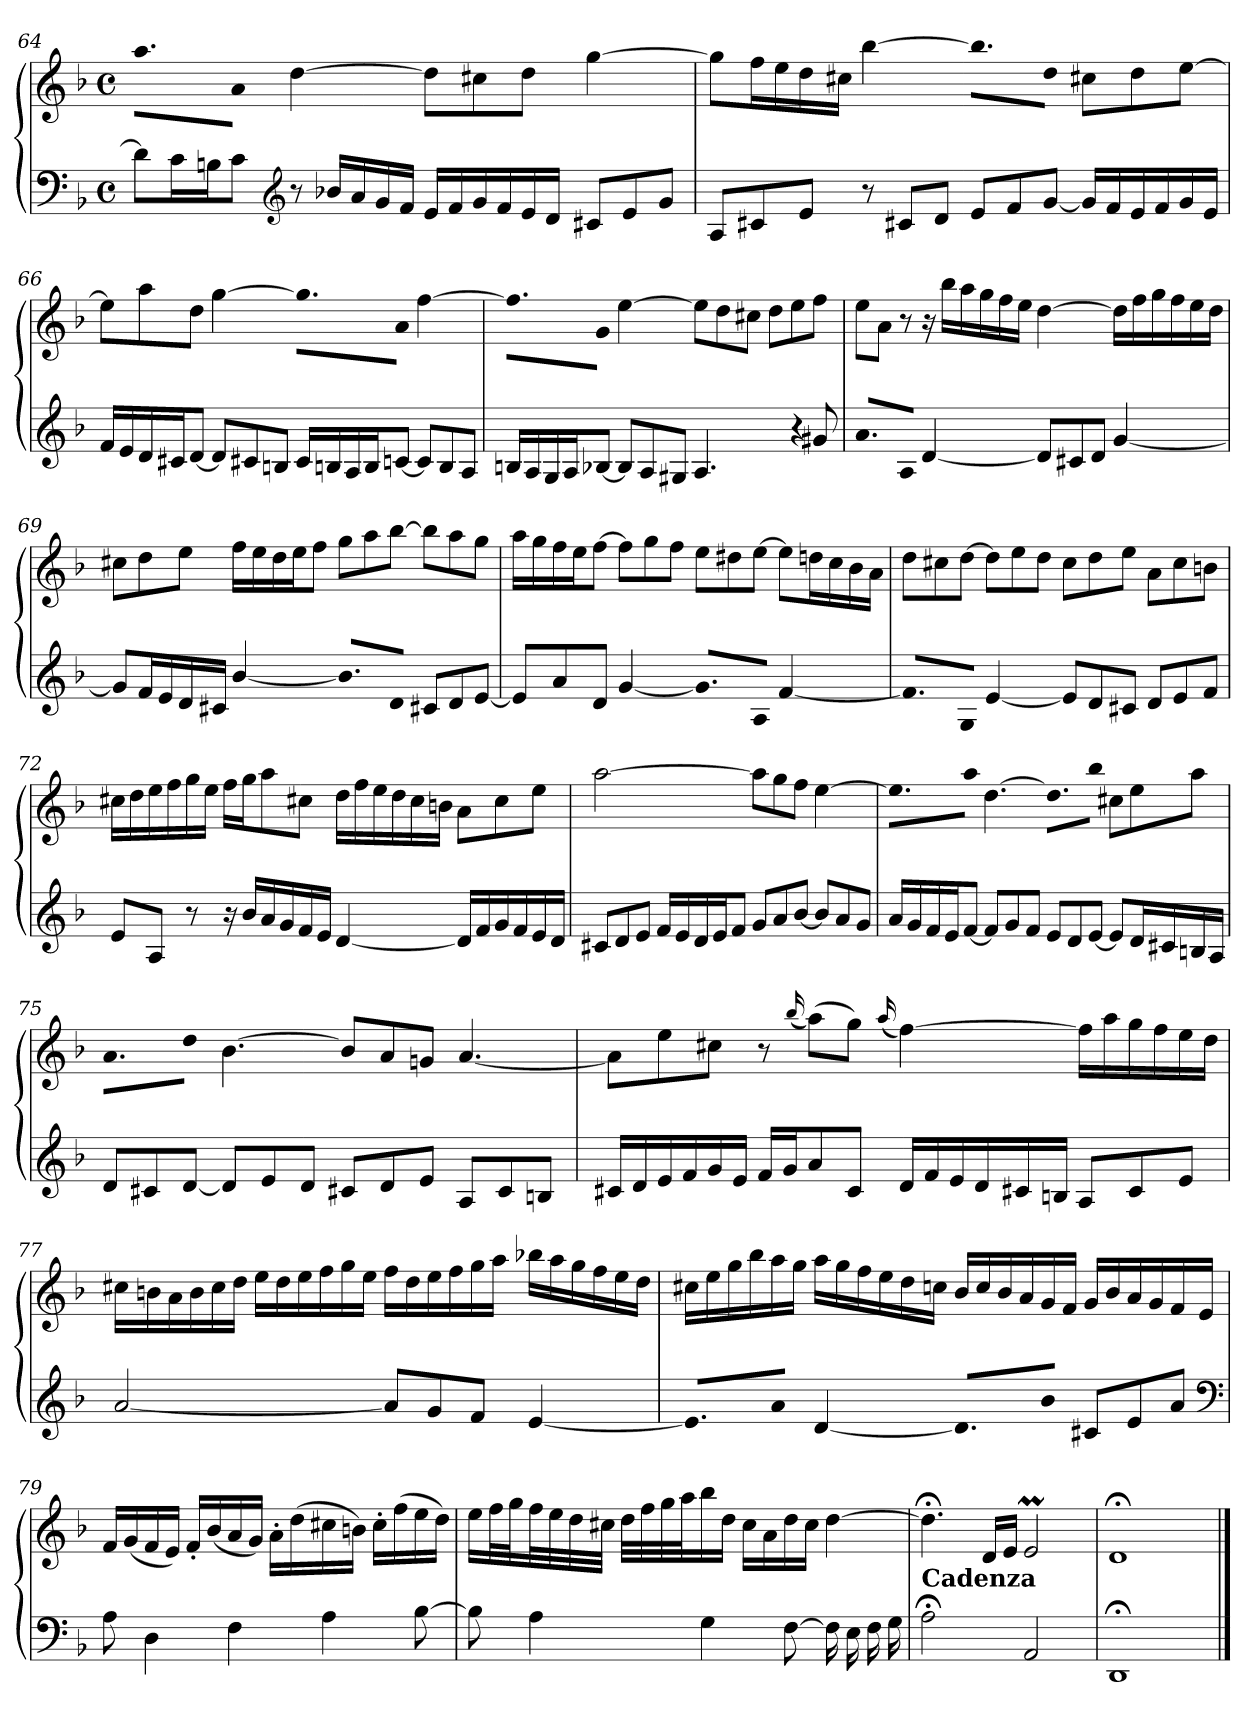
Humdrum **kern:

**kern	**kern
*part2	*part1
*staff2	*staff1
*clefF4	*clefG2
*k[b-]	*k[b-]
*d:	*d:
*M4/4	*M4/4
*met(c)	*met(c)
*Xtuplet	*Xtuplet
=64	=64
!	!LO:N:vis=8.
12dL]	6aaL
24cL	.
24BnJ	.
!	!LO:N:vis=16
12cJ	12aJk
*clefG2	*
12r	[4dd
24b-XLL	.
24a	.
24g	.
24fJJ	.
24eLL	12ddL]
24f	.
24g	12cc#X
24f	.
24e	12ddJ
24dJJ	.
12c#XL	[4gg
12e	.
12gJ	.
=65	=65
12AL	12ggL]
12c#X	24ffL
.	24ee
12eJ	24dd
.	24cc#XJJ
12r	[4bb-
12c#XL	.
12dJ	.
!	!LO:N:vis=8.
12eL	6bb-L]
12f	.
!	!LO:N:vis=16
[12gJ	12ddJk
24gLL]	12cc#XL
24f	.
24e	12dd
24f	.
24g	[12eeJ
24eJJ	.
=66	=66
24fLL	12eeL]
24e	.
24d	12aa
24c#XJ	.
[12dJ	12ddJ
12dL]	[4gg
12c#X	.
12BnJ	.
!	!LO:N:vis=8.
24c#LL	6ggL]
24Bn	.
24A	.
24BJ	.
!	!LO:N:vis=16
[12cnJ	12aJk
12cL]	[4ff
12B	.
12AJ	.
=67	=67
!	!LO:N:vis=8.
24BnLL	6ffL]
24A	.
24G	.
24AJ	.
!	!LO:N:vis=16
[12B-XJ	12gJk
12B-L]	[4ee
12A	.
12G#XJ	.
6.A	12eeL]
.	12dd
.	12cc#XJ
12ryy	12ddL
!LO:N:vis=16	!
12r	12ee
12g#X	12ffJ
=68	=68
!LO:N:vis=8.	!
6aL	12eeL
.	12aJ
!LO:N:vis=16	!
12AJk	12r
[4d	24r
.	24bb-LL
.	24aa
.	24gg
.	24ff
.	24eeJJ
12dL]	[4dd
12c#X	.
12dJ	.
[4g	24ddLL]
.	24ff
.	24gg
.	24ff
.	24ee
.	24ddJJ
=69	=69
12gL]	12cc#XL
24fL	12dd
24e	.
24d	12eeJ
24c#XJJ	.
[4b-/	24ffLL
.	24ee
.	24dd
.	24eeJ
.	12ffJ
!LO:N:vis=8.	!
6b-L]	12ggL
.	12aa
!LO:N:vis=16	!
12dJk	[12bb-J
12c#XL	12bb-L]
12d	12aa
[12eJ	12ggJ
=70	=70
12eL]	24aaLL
.	24gg
12a	24ff
.	24eeJ
12dJ	[12ffJ
[4g	12ffL]
.	12gg
.	12ffJ
!LO:N:vis=8.	!
6gL]	12eeL
.	12dd#X
!LO:N:vis=16	!
12AJk	[12eeJ
[4f	12eeL]
.	24ddnL
.	24cc
.	24b-
.	24aJJ
=71	=71
!LO:N:vis=8.	!
6fL]	12ddL
.	12cc#X
!LO:N:vis=16	!
12GJk	[12ddJ
[4e	12ddL]
.	12ee
.	12ddJ
12eL]	12cc#L
12d	12dd
12c#XJ	12eeJ
12dL	12aL
12e	12cc#
12fJ	12bnJ
=72	=72
12eL	24cc#XLL
.	24dd
12AJ	24ee
.	24ff
12r	24gg
.	24eeJJ
24r	24ffLL
24b-LL	24ggJ
24a	12aa
24g	.
24f	12cc#XJ
24eJJ	.
[4d	24ddLL
.	24ff
.	24ee
.	24dd
.	24cc#
.	24bnJJ
24dLL]	12aL
24f	.
24g	12cc#
24f	.
24e	12eeJ
24dJJ	.
=73	=73
12c#XL	[2aa
12d	.
12eJ	.
24fLL	.
24e	.
24d	.
24eJ	.
12fJ	.
12gL	12aaL]
12a	12gg
[12b-J	12ffJ
12b-L]	[4ee
12a	.
12gJ	.
=74	=74
!	!LO:N:vis=8.
24aLL	6eeL]
24g	.
24f	.
24eJ	.
!	!LO:N:vis=16
[12fJ	12aaJk
12fL]	[6.dd
12g	.
12fJ	.
!	!LO:N:vis=8.
12eL	6ddL]
12d	.
!	!LO:N:vis=16
[12eJ	12bb-Jk
12eL]	12cc#XL
24dL	12ee
24c#X	.
24Bn	12aaJ
24AJJ	.
=75	=75
!	!LO:N:vis=8.
12dL	6aL
12c#X	.
!	!LO:N:vis=16
[12dJ	12ddJk
12dL]	[6.b-
12e	.
12dJ	.
12c#XL	12b-L]
12d	12a
12eJ	12gnJ
12AL	[6.a
12c#	.
12BnJ	.
=76	=76
24c#XLL	12aL]
24d	.
24e	12ee
24f	.
24g	12cc#XJ
24eJJ	.
24fLL	12r
24gJ	.
.	(16qqbb-/
12a	(12aaL)
12c#J	12ggJ)
.	(16qqaa/
24dLL	[4ff)
24f	.
24e	.
24d	.
24c#X	.
24BnJJ	.
12AL	24ffLL]
.	24aa
12c#	24gg
.	24ff
12eJ	24ee
.	24ddJJ
=77	=77
[2a	24cc#XLL
.	24bn
.	24a
.	24b
.	24cc#
.	24ddJJ
.	24eeLL
.	24dd
.	24ee
.	24ff
.	24gg
.	24eeJJ
12aL]	24ffLL
.	24dd
12g	24ee
.	24ff
12fJ	24gg
.	24aaJJ
[4e	24bb-XLL
.	24aa
.	24gg
.	24ff
.	24ee
.	24ddJJ
=78	=78
!LO:N:vis=8.	!
6eL]	24cc#XLL
.	24ee
.	24gg
.	24bb-
!LO:N:vis=16	!
12aJk	24aa
.	24ggJJ
[4d	24aaLL
.	24gg
.	24ff
.	24ee
.	24dd
.	24ccnJJ
!LO:N:vis=8.	!
6dL]	24b-LL
.	24cc
.	24b-
.	24a
!LO:N:vis=16	!
12b-Jk	24g
.	24fJJ
12c#XL	24gLL
.	24b-
12e	24a
.	24g
12aJ	24f
.	24eJJ
*clefF4	*
=79	=79
8A	16fLL
.	(16g
4D	16f
.	16eJJ)
.	16f'LL
.	(16b-
4F	16a
.	16gJJ)
.	16a'LL
.	(16dd
4A	16cc#X
.	16bnJJ)
.	16cc#'LL
.	(16ff
[8B-	16ee
.	16ddJJ)
=80	=80
8B-]	16eeLL
.	32ffL
.	32ggJ
4A	32ffL
.	32ee
.	32dd
.	32cc#XJJJ
.	32ddLLL
.	32ff
.	32gg
.	32aaJ
4G	16bb-
.	16ddJJ
.	16cc#LL
.	16a
[8F	16dd
.	16cc#JJ
16F]	[4dd
16E	.
16F	.
16G	.
=81	=81
!	!LO:TX:c:B:t=Cadenza
2A;	4.dd;<]
.	16dLL
.	16eJJ
2AA	2em
=82	=82
1DD;	1d;<
==	==
*-	*-
